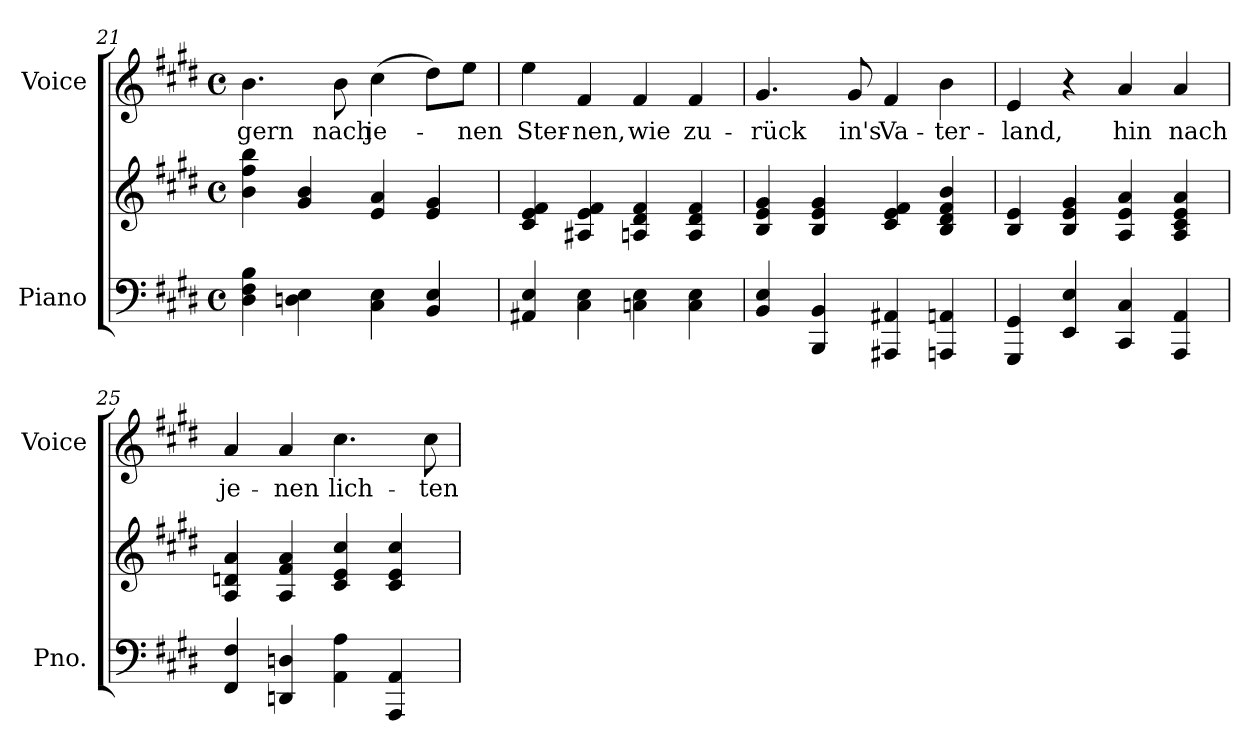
**kern	**kern	**kern	**text
*part2	*part2	*part1	*part1
*staff3	*staff2	*staff1	*staff1
*I"Piano	*	*I"Voice	*
*I'Pno.	*	*I'Voice	*
!!LO:PB:g=z
*clefF4	*clefG2	*clefG2	*
*k[f#c#g#d#]	*k[f#c#g#d#]	*k[f#c#g#d#]	*
*E:	*E:	*E:	*
*M4/4	*M4/4	*M4/4	*
*met(c)	*met(c)	*met(c)	*
=21	=21	=21	=21
!	!	!	!LO:LY:b:color=#000000
4D#i\ 4F#i 4Bi	4bi\ 4ff#i 4bbi	4.bi\	gern
4Dni\ 4Ei	4g#i/ 4bi	.	.
!	!	!	!LO:LY:b:color=#000000
.	.	8bi\	nach
!	!	!	!LO:LY:b:color=#000000
4C#i\ 4Ei	4ei/ 4ai	(4cc#i\	je-
4BBi/ 4Ei	4ei/ 4g#i	8dd#i\L)	.
!	!	!	!LO:LY:b:color=#000000
.	.	8eei\J	-nen
=22	=22	=22	=22
!	!	!	!LO:LY:b:color=#000000
4AA#Xi/ 4Ei	4c#i/ 4ei 4f#i	4eei\	Ster-
!	!	!	!LO:LY:b:color=#000000
4C#i\ 4Ei	4A#Xi/ 4ei 4f#i	4f#i/	-nen,
!	!	!	!LO:LY:b:color=#000000
4Cni\ 4Ei	4Ani/ 4d#i 4f#i	4f#i/	wie
!	!	!	!LO:LY:b:color=#000000
4Ci\ 4Ei	4Ai/ 4d#i 4f#i	4f#i/	zu-
=23	=23	=23	=23
!	!	!	!LO:LY:b:color=#000000
4BBi/ 4Ei	4Bi/ 4ei 4g#i	4.g#i/	-rück
4BBBi/ 4BBi	4Bi/ 4ei 4g#i	.	.
!	!	!	!LO:LY:b:color=#000000
.	.	8g#i/	in's
!	!	!	!LO:LY:b:color=#000000
4AAA#Xi/ 4AA#Xi	4c#i/ 4ei 4f#i	4f#i/	Va-
!	!	!	!LO:LY:b:color=#000000
4AAAni/ 4AAni	4Bi/ 4d#i 4f#i 4bi	4bi\	-ter-
=24	=24	=24	=24
!	!	!	!LO:LY:b:color=#000000
4GGG#i/ 4GG#i	4Bi/ 4ei	4ei/	-land,
4EEi/ 4Ei	4Bi/ 4ei 4g#i	4r	.
!	!	!	!LO:LY:b:color=#000000
4CC#i/ 4C#i	4Ai/ 4ei 4ai	4ai/	hin
!	!	!	!LO:LY:b:color=#000000
4AAAi/ 4AAi	4Ai/ 4c#i 4ei 4ai	4ai/	nach
=25	=25	=25	=25
!	!	!	!LO:LY:b:color=#000000
4FF#i/ 4F#i	4Ai/ 4dni 4ai	4ai/	je-
!	!	!	!LO:LY:b:color=#000000
4DDni/ 4Dni	4Ai/ 4f#i 4ai	4ai/	-nen
!	!	!	!LO:LY:b:color=#000000
4AAi\ 4Ai	4c#i/ 4ei 4cc#i	4.cc#i\	lich-
4AAAi/ 4AAi	4c#i/ 4ei 4cc#i	.	.
!	!	!	!LO:LY:b:color=#000000
.	.	8cc#i\	-ten
=	=	=	=
*-	*-	*-	*-
